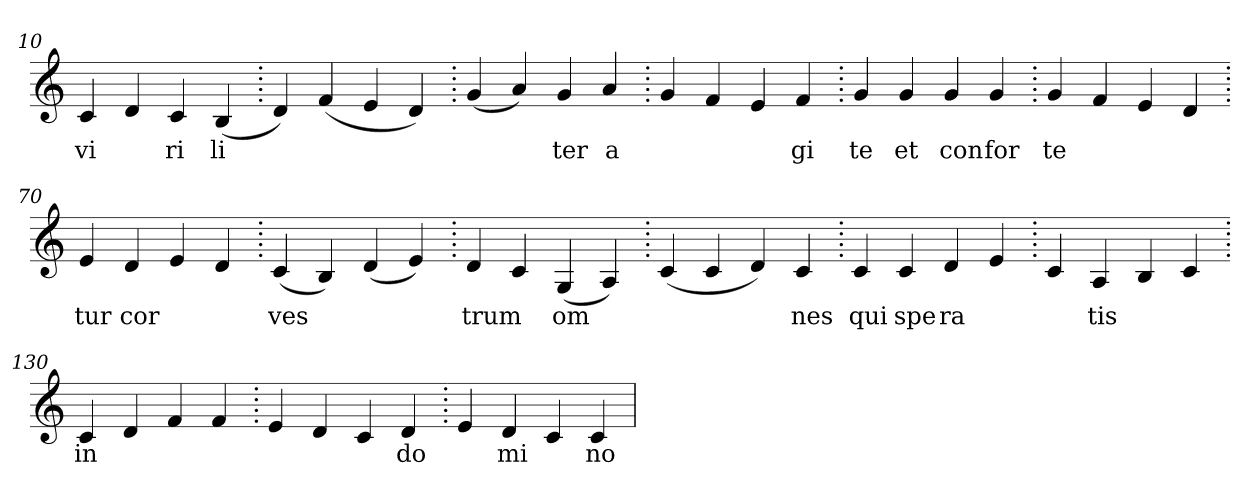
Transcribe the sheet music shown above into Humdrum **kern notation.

**kern	**text
*part1	*part1
*staff1	*staff1
*clefG2	*
=10.	=10.
4c	vi
4d	.
4c	ri
(>4B	li
=20.	=20.
4d)	.
(>4f	.
4e	.
4d)	.
=30.	=30.
(>4g	.
4a)	.
4g	ter
4a	a
=40.	=40.
4g	.
4f	.
4e	.
4f	gi
=50.	=50.
4g	te
4g	et
4g	con
4g	for
=60.	=60.
4g	te
4f	.
4e	.
4d	.
=70.	=70.
4e	tur
4d	cor
4e	.
4d	.
=80.	=80.
(>4c	ves
4B)	.
(>4d	.
4e)	.
=90.	=90.
4d	trum
4c	.
(>4G	om
4A)	.
=100.	=100.
(>4c	.
4c	.
4d)	.
4c	nes
=110.	=110.
4c	qui
4c	spe
4d	ra
4e	.
=120.	=120.
4c	.
4A	tis
4B	.
4c	.
=130.	=130.
4c	in
4d	.
4f	.
4f	.
=140.	=140.
4e	.
4d	.
4c	.
4d	do
=150.	=150.
4e	.
4d	mi
4c	.
4c	no
=	=
*-	*-
